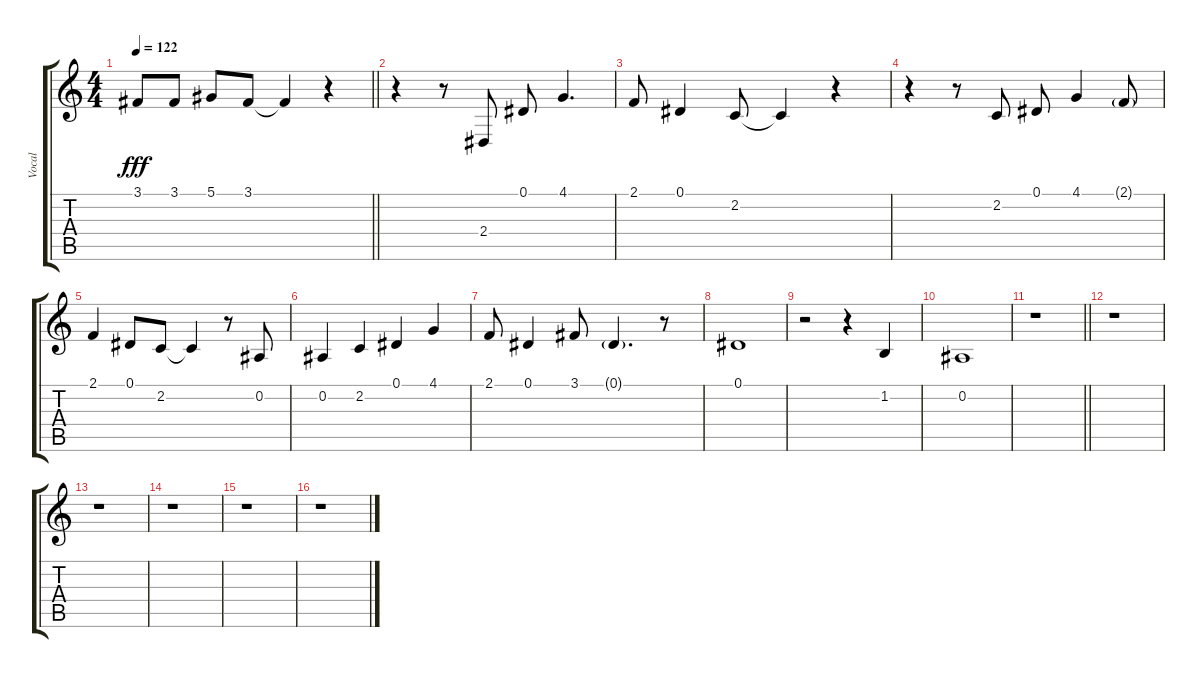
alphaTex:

\track ("Vocal" "Vocal") {instrument recorder}
\staff {score tabs}
\tuning (Eb4 Bb3 Gb3 Db3 Ab2 Eb2) {hide}
\ts (4 4)
\tempo 122
\clef g2
\barLineRight lightlight
\ks c
3.1.8{dy fff} 3.1.8 5.1.8 3.1.8 3.1{t}.4 r.4 |
r.4 r.8 2.4.8 0.1.8 4.1.4{d} |
2.1.8 0.1.4 2.2.8 2.2{t}.4 r.4 |
r.4 r.8 2.2.8 0.1.8 4.1.4 2.1{g}.8 |
2.1.4 0.1.8 2.2.8 2.2{t}.4 r.8 0.2.8 |
0.2.4 2.2.4 0.1.4 4.1.4 |
2.1.8 0.1.4 3.1.8 0.1{g}.4{d} r.8 |
0.1.1 |
r.2 r.4 1.2.4 |
0.2.1 |
\barLineRight lightlight
r.1 |
r.1 |
r.1 |
r.1 |
r.1 |
r.1
